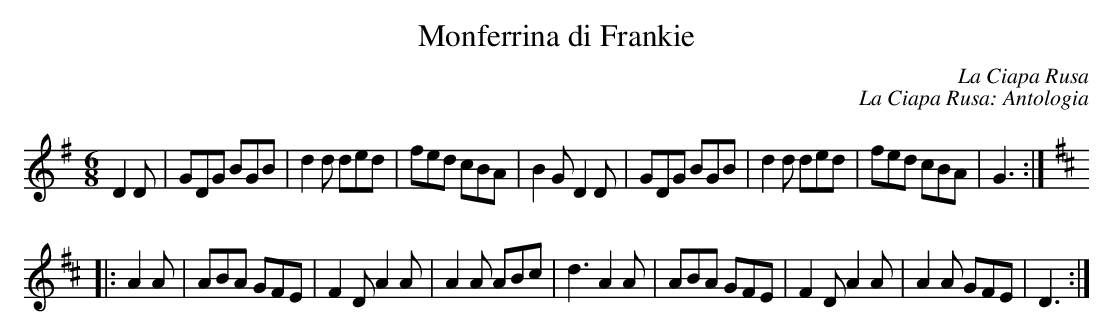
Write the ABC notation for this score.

X:1
T:Monferrina di Frankie
C:La Ciapa Rusa
C:La Ciapa Rusa: Antologia
M:6/8
L:1/8
K:G
D2D|GDG BGB|d2d ded|fed cBA|B2G D2D|\
GDG BGB|d2d ded|fed cBA|G3:|
K:D
|:A2A|ABA GFE|F2D A2A|A2A ABc|d3 A2A|\
ABA GFE|F2D A2A|A2A GFE|D3:|**
